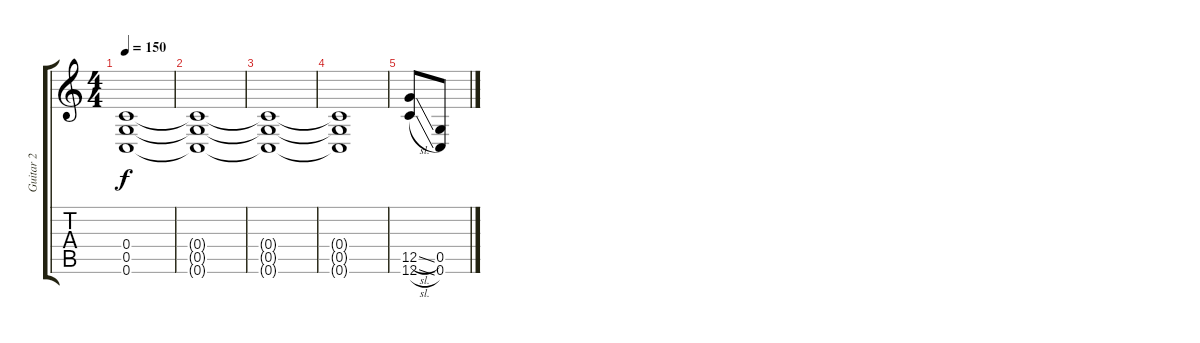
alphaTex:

\track ("Guitar 2" "Guitar 2") {instrument distortionguitar}
\staff {score tabs}
\tuning (D4 A3 F3 C3 G2 C2) {hide}
\ts (4 4)
\tempo 150
\clef g2
\ks c
(0.4 0.5 0.6).1{dy f} |
(0.4{t} 0.5{t} 0.6{t}).1 |
(0.4{t} 0.5{t} 0.6{t}).1 |
(0.4{t} 0.5{t} 0.6{t}).1 |
(12.5{sl} 12.6{sl}).8 (0.5 0.6).8
